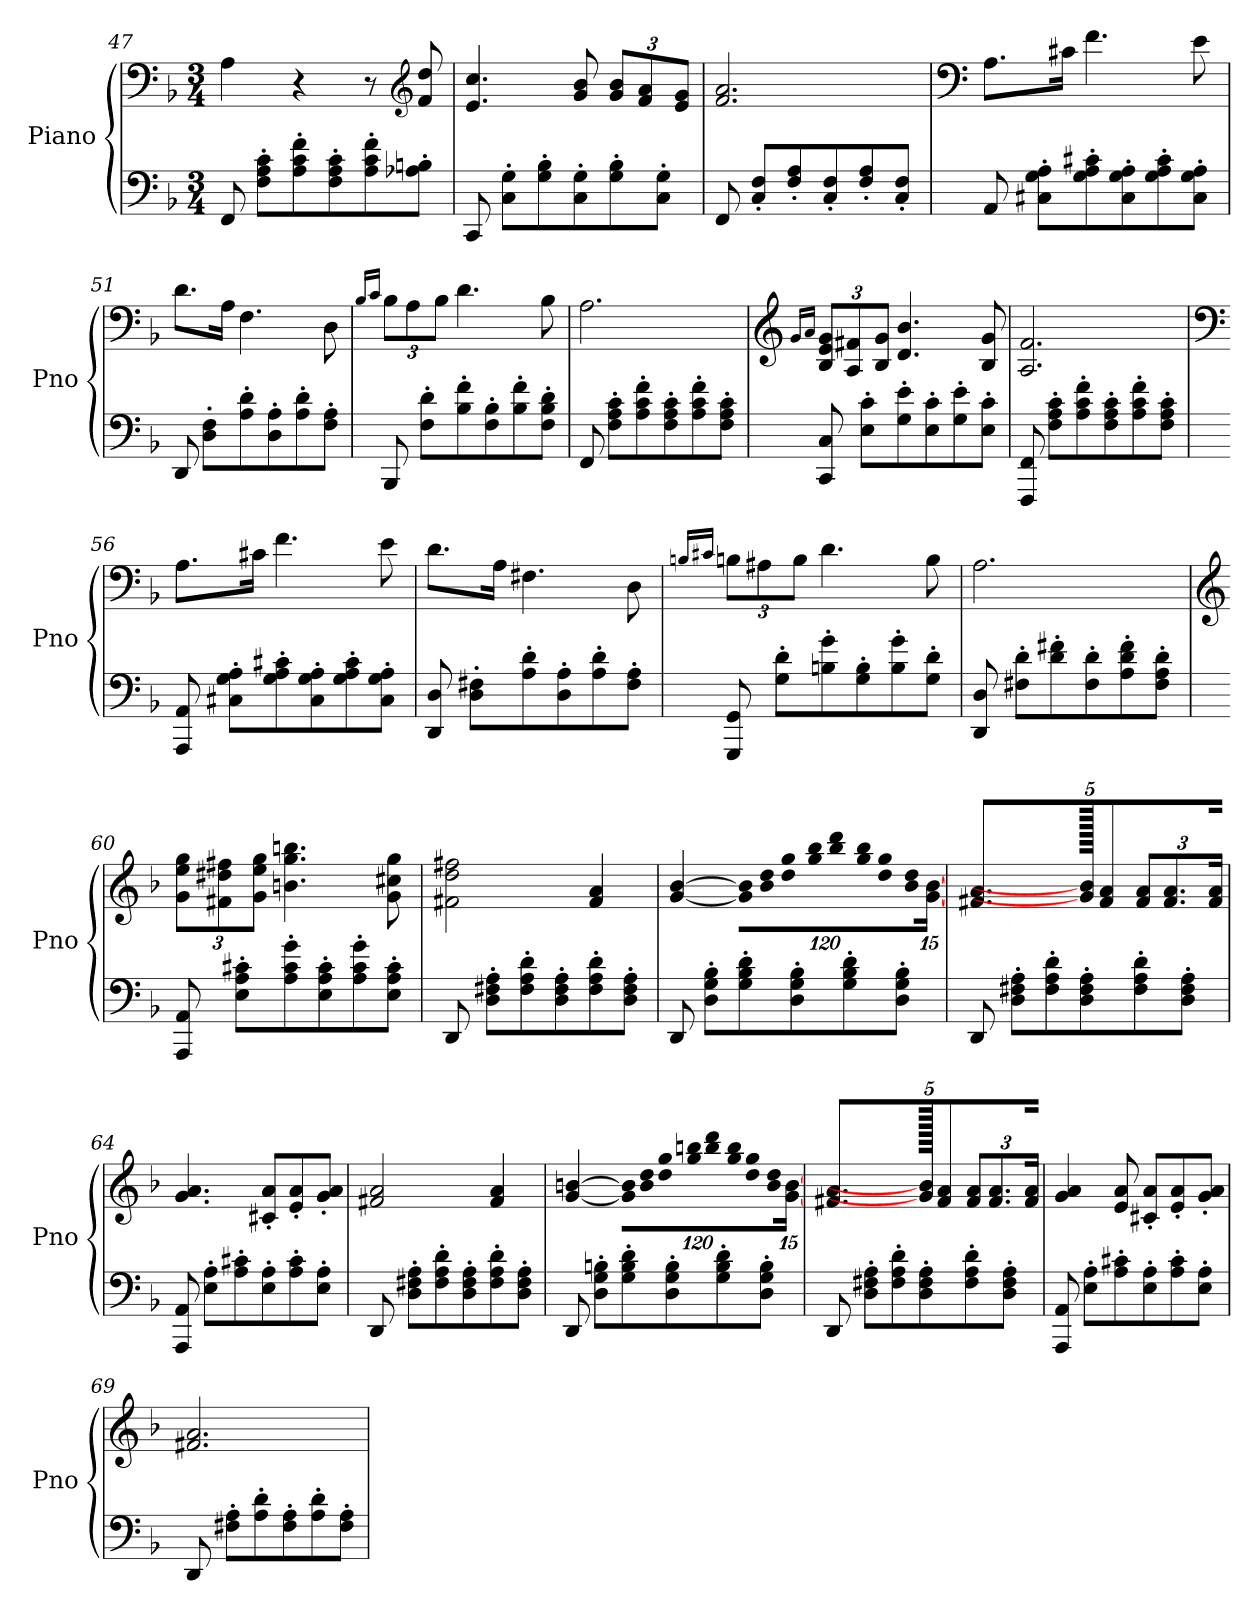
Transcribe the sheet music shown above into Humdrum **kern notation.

**kern	**kern
*part2	*part1
*staff2	*staff1
*I"Piano	*I"Piano
*I'Pno	*I'Pno
*clefF4	*clefF4
*k[b-]	*k[b-]
*M3/4	*M3/4
=47	=47
8FF/	4A\
8F\' 8A\' 8c\'L	.
8A\' 8c\' 8f\'	4r
8F\' 8A\' 8c\'	.
8A\' 8c\' 8f\'	8r
*	*clefG2
8A-X\' 8Bn\'J	8f/ 8dd/
!!LO:PB:g=z
=48	=48
8CC/	4.e/ 4.cc/
8C\' 8G\'L	.
8G\' 8B-\'	.
8C\' 8G\'	8g/ 8b-/
*	*Xbrackettup
8G\' 8B-\'	12g/ 12b-/L
.	12f/ 12a/
8C\' 8G\'J	.
.	12e/ 12g/J
=49	=49
8FF/	2.f/ 2.a/
8C/' 8F/'L	.
8F/' 8A/'	.
8C/' 8F/'	.
8F/' 8A/'	.
8C/' 8F/'J	.
=50	=50
*	*clefF4
8AA/	8.A\L
8C#X\' 8G\' 8A\'L	.
.	16c#X\Jk
8G\' 8A\' 8c#X\'	4.f\
8C#\' 8G\' 8A\'	.
8G\' 8A\' 8c#\'	.
8C#\' 8G\' 8A\'J	8e\
=51	=51
8DD/	8.d\L
8D\' 8F\'L	.
.	16A\Jk
8A\' 8d\'	4.F\
8D\' 8A\'	.
8A\' 8d\'	.
8F\' 8A\'J	8D\
=52	=52
.	16qB-/LL
.	16qc/JJ
8BBB-/	12B-\L
.	12A\
8F\' 8d\'L	.
.	12B-\J
8B-\' 8f\'	4.d\
8F\' 8B-\'	.
8B-\' 8f\'	.
8F\' 8B-\' 8d\'J	8B-\
!!LO:LB:g=z
=53	=53
8FF/	2.A\
8F\' 8A\' 8c\'L	.
8A\' 8c\' 8f\'	.
8F\' 8A\' 8c\'	.
8A\' 8c\' 8f\'	.
8F\' 8A\' 8c\'J	.
=54	=54
*	*clefG2
.	16qg/LL
.	16qa/JJ
8CC/ 8C/	12B-/ 12e/ 12g/L
.	12A/ 12f#X/
8E\' 8c\'L	.
.	12B-/ 12g/J
8G\' 8e\'	4.d/ 4.b-/
8E\' 8c\'	.
8G\' 8e\'	.
8E\' 8c\'J	8B-/ 8g/
=55	=55
8FFF/ 8FF/	2.A/ 2.f/
8F\' 8A\' 8c\'L	.
8A\' 8c\' 8f\'	.
8F\' 8A\' 8c\'	.
8A\' 8c\' 8f\'	.
8F\' 8A\' 8c\'J	.
=56	=56
*	*clefF4
8AAA/ 8AA/	8.A\L
8C#X\' 8G\' 8A\'L	.
.	16c#X\Jk
8G\' 8A\' 8c#X\'	4.f\
8C#\' 8G\' 8A\'	.
8G\' 8A\' 8c#\'	.
8C#\' 8G\' 8A\'J	8e\
!!LO:LB:g=z
=57	=57
8DD/ 8D/	8.d\L
8D\' 8F#X\'L	.
.	16A\Jk
8A\' 8d\'	4.F#X\
8D\' 8A\'	.
8A\' 8d\'	.
8F#\' 8A\'J	8D\
=58	=58
.	16qBn/LL
.	16qc#X/JJ
8GGG/ 8GG/	12B\L
.	12A#X\
8G\' 8d\'L	.
.	12B\J
8Bn\' 8g\'	4.d\
8G\' 8B\'	.
8B\' 8g\'	.
8G\' 8d\'J	8B\
=59	=59
8DD/ 8D/	2.A\
8F#X\' 8d\'L	.
8d\' 8f#X\'	.
8F#\' 8d\'	.
8A\' 8d\' 8f#\'	.
8F#\' 8A\' 8d\'J	.
=60	=60
*	*clefG2
8AAA/ 8AA/	12g\ 12ee\ 12gg\L
.	12f#X\ 12dd#X\ 12ff#X\
8E\' 8A\' 8c#X\'L	.
.	12g\ 12ee\ 12gg\J
8A\' 8c#\' 8g\'	4.bn\ 4.gg\ 4.bbn\
8E\' 8A\' 8c#\'	.
8A\' 8c#\' 8g\'	.
8E\' 8A\' 8c#\'J	8g\ 8cc#X\ 8gg\
!!LO:LB:g=z
=61	=61
8DD/	2f#X\ 2dd\ 2ff#X\
8D\' 8F#X\' 8A\'L	.
8F#\' 8A\' 8d\'	.
8D\' 8F#\' 8A\'	.
8F#\' 8A\' 8d\'	4f#/ 4a/
8D\' 8F#\' 8A\'J	.
=62	=62
8DD/	[4g/ [4b-/
8D\' 8G\' 8B-\'L	.
!	!LO:N:vis=16
8G\' 8B-\' 8d\'	1920%107g\] 1920%107b-\]LL
!	!LO:N:vis=16
.	1920%107b-\ 1920%107dd\
!	!LO:N:vis=16
.	1920%107dd\ 1920%107gg\
8D\' 8G\' 8B-\'	.
!	!LO:N:vis=16
.	1920%107gg\ 1920%107bb-\
!	!LO:N:vis=16
.	1920%107bb-\ 1920%107ddd\
8G\' 8B-\' 8d\'	.
!	!LO:N:vis=16
.	1920%107gg\ 1920%107bb-\
!	!LO:N:vis=16
.	1920%107dd\ 1920%107gg\
8D\' 8G\' 8B-\'J	.
!	!LO:N:vis=16
.	1920%107b-\ 1920%107dd\
.	[240%13g\ [240%13b-\JJ
=63	=63
8DD/	4.f#X/ 4.a/
8D\' 8F#X\' 8A\'L	.
8F#\' 8A\' 8d\'	.
8D\' 8F#\' 8A\'	640g\] 640b-\]JJ
.	8f#/ 8a/
8F#\' 8A\' 8d\'	.
.	12f#/ 12a/L
.	12.f#/ 12.a/
8D\' 8F#\' 8A\'J	.
.	24f#/ 24a/Jk
640ryy	.
=64	=64
8AAA/ 8AA/	4.g/ 4.a/
8E\' 8A\'L	.
8A\' 8c#X\'	.
8E\' 8A\'	8c#X/' 8a/'L
8A\' 8c#\'	8e/' 8a/'
8E\' 8A\'J	8g/' 8a/'J
!!LO:LB:g=z
=65	=65
8DD/	2f#X/ 2a/
8D\' 8F#X\' 8A\'L	.
8F#\' 8A\' 8d\'	.
8D\' 8F#\' 8A\'	.
8F#\' 8A\' 8d\'	4f#/ 4a/
8D\' 8F#\' 8A\'J	.
=66	=66
8DD/	[4g/ [4bn/
8D\' 8G\' 8Bn\'L	.
!	!LO:N:vis=16
8G\' 8B\' 8d\'	1920%107g\] 1920%107b\]LL
!	!LO:N:vis=16
.	1920%107b\ 1920%107dd\
!	!LO:N:vis=16
.	1920%107dd\ 1920%107gg\
8D\' 8G\' 8B\'	.
!	!LO:N:vis=16
.	1920%107gg\ 1920%107bbn\
!	!LO:N:vis=16
.	1920%107bb\ 1920%107ddd\
8G\' 8B\' 8d\'	.
!	!LO:N:vis=16
.	1920%107gg\ 1920%107bb\
!	!LO:N:vis=16
.	1920%107dd\ 1920%107gg\
8D\' 8G\' 8B\'J	.
!	!LO:N:vis=16
.	1920%107b\ 1920%107dd\
.	[240%13g\ [240%13b\JJ
=67	=67
8DD/	4.f#X/ 4.a/
8D\' 8F#X\' 8A\'L	.
8F#\' 8A\' 8d\'	.
8D\' 8F#\' 8A\'	640g\] 640b\]JJ
.	8f#/ 8a/
8F#\' 8A\' 8d\'	.
.	12f#/ 12a/L
.	12.f#/ 12.a/
8D\' 8F#\' 8A\'J	.
.	24f#/ 24a/Jk
640ryy	.
=68	=68
8AAA/ 8AA/	4g/ 4a/
8E\' 8A\'L	.
8A\' 8c#X\'	8e/ 8a/
8E\' 8A\'	8c#X/' 8a/'L
8A\' 8c#\'	8e/' 8a/'
8E\' 8A\'J	8g/' 8a/'J
!!LO:LB:g=z
=69	=69
8DD/	2.f#X/ 2.a/
8F#X\' 8A\'L	.
8A\' 8d\'	.
8F#\' 8A\'	.
8A\' 8d\'	.
8F#\' 8A\'J	.
=	=
*-	*-
